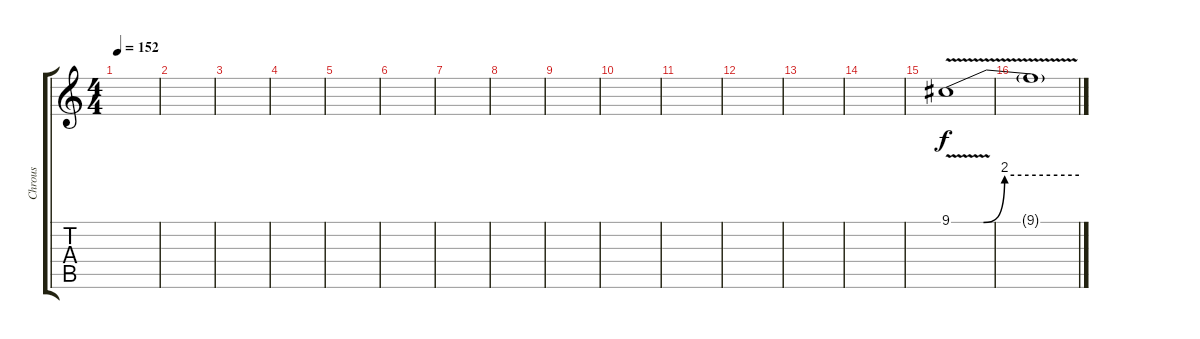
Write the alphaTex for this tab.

\track ("Chrous" "Chrous") {instrument lead6voice}
\staff {score tabs}
\tuning (E4 B3 G3 D3 A2 E2) {hide}
\ts (4 4)
\tempo 152
\clef g2
\ks c
|
|
|
|
|
|
|
|
|
|
|
|
|
|
9.1{be (custom 0 0 15 0 25 8 60 8) v}.1 |
9.1{t}.1
